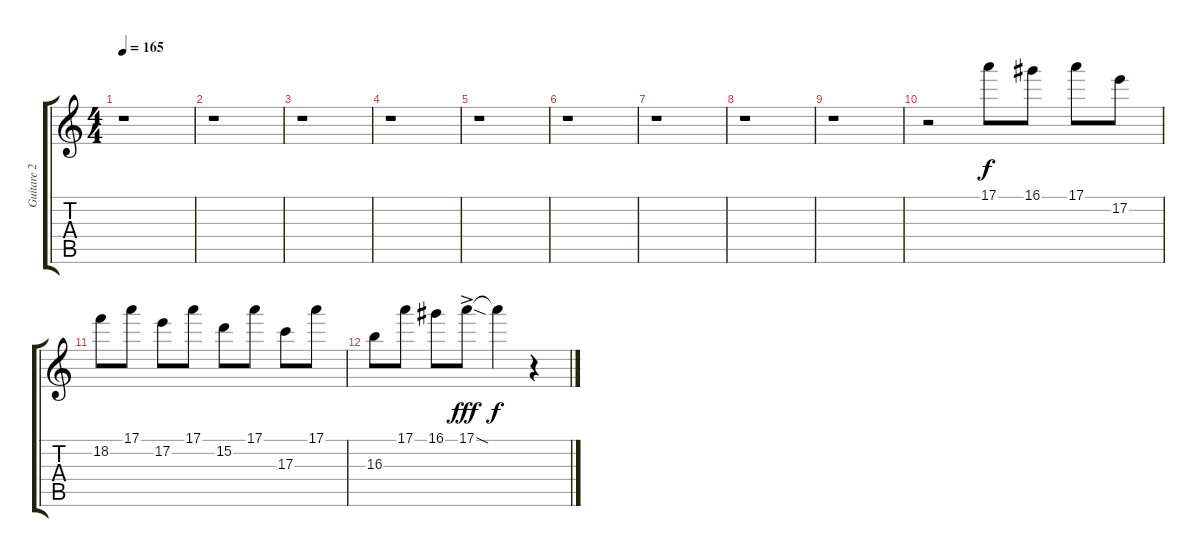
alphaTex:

\track ("Guitare 2" "Guitare 2") {instrument overdrivenguitar}
\staff {score tabs}
\tuning (E4 B3 G3 D3 A2 E2) {hide}
\ts (4 4)
\tempo 165
\clef g2
\ks c
r.1{dy mp} |
r.1 |
r.1 |
r.1 |
r.1 |
r.1 |
r.1 |
r.1 |
r.1 |
r.2 17.1.8{dy f} 16.1.8 17.1.8 17.2.8 |
18.2.8 17.1.8 17.2.8 17.1.8 15.2.8 17.1.8 17.3.8 17.1.8 |
16.3.8 17.1.8 16.1.8 17.1{sod ac}.8{dy fff} 17.1{t}.4{dy f} r.4
